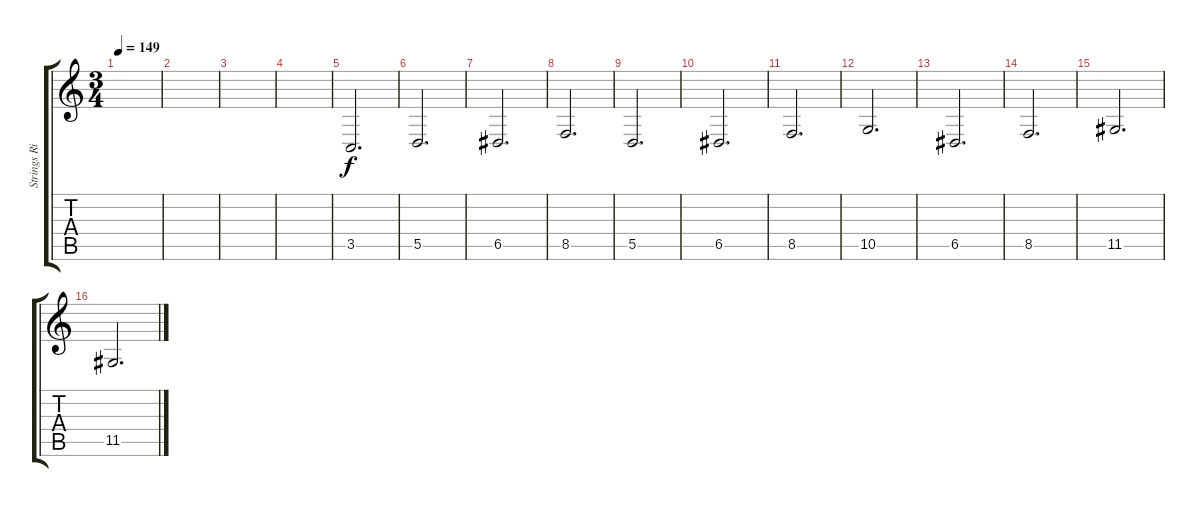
\track ("Strings Right" "Strings Ri") {instrument stringensemble1}
\staff {score tabs}
\tuning (E4 B3 G3 D3 A2 E2) {hide}
\ts (3 4)
\tempo 149
\clef g2
\ks c
|
|
|
|
3.5.2{d} |
5.5.2{d} |
6.5.2{d} |
8.5.2{d} |
5.5.2{d} |
6.5.2{d} |
8.5.2{d} |
10.5.2{d} |
6.5.2{d} |
8.5.2{d} |
11.5.2{d} |
11.5.2{d}
